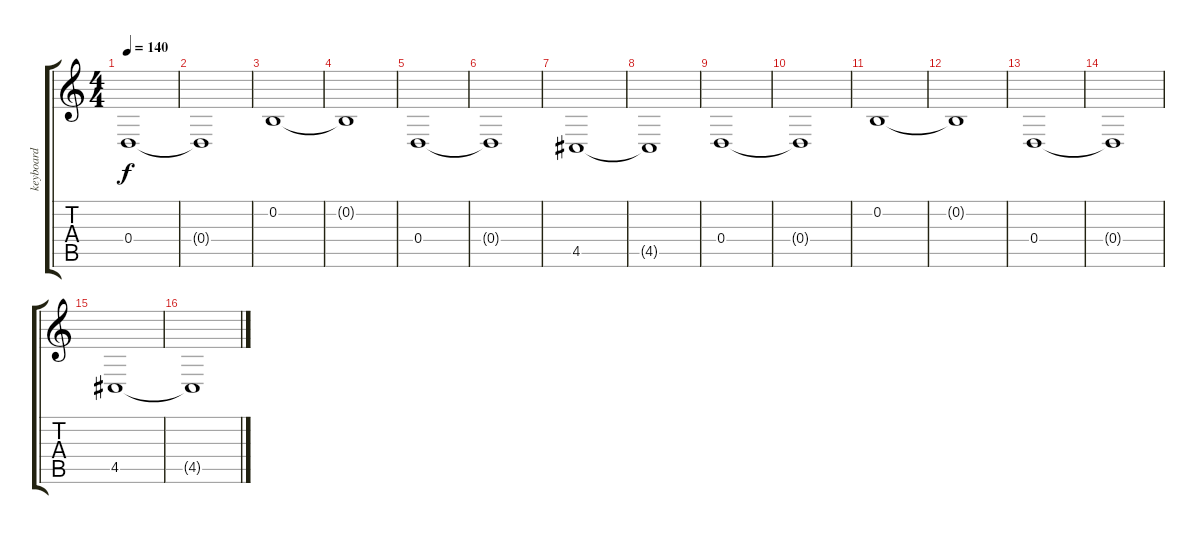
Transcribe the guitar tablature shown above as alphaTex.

\track ("keyboard" "keyboard") {instrument lead3calliope}
\staff {score tabs}
\tuning (E4 B3 G3 D3 A2 E2) {hide}
\ts (4 4)
\tempo 140
\clef g2
\ks c
0.4.1{dy f volume 13 instrument pad2warm} |
0.4{t}.1 |
0.2.1 |
0.2{t}.1 |
0.4.1 |
0.4{t}.1 |
4.5.1 |
4.5{t}.1 |
0.4.1{volume 13 instrument pad2warm} |
0.4{t}.1 |
0.2.1 |
0.2{t}.1 |
0.4.1 |
0.4{t}.1 |
4.5.1 |
4.5{t}.1
